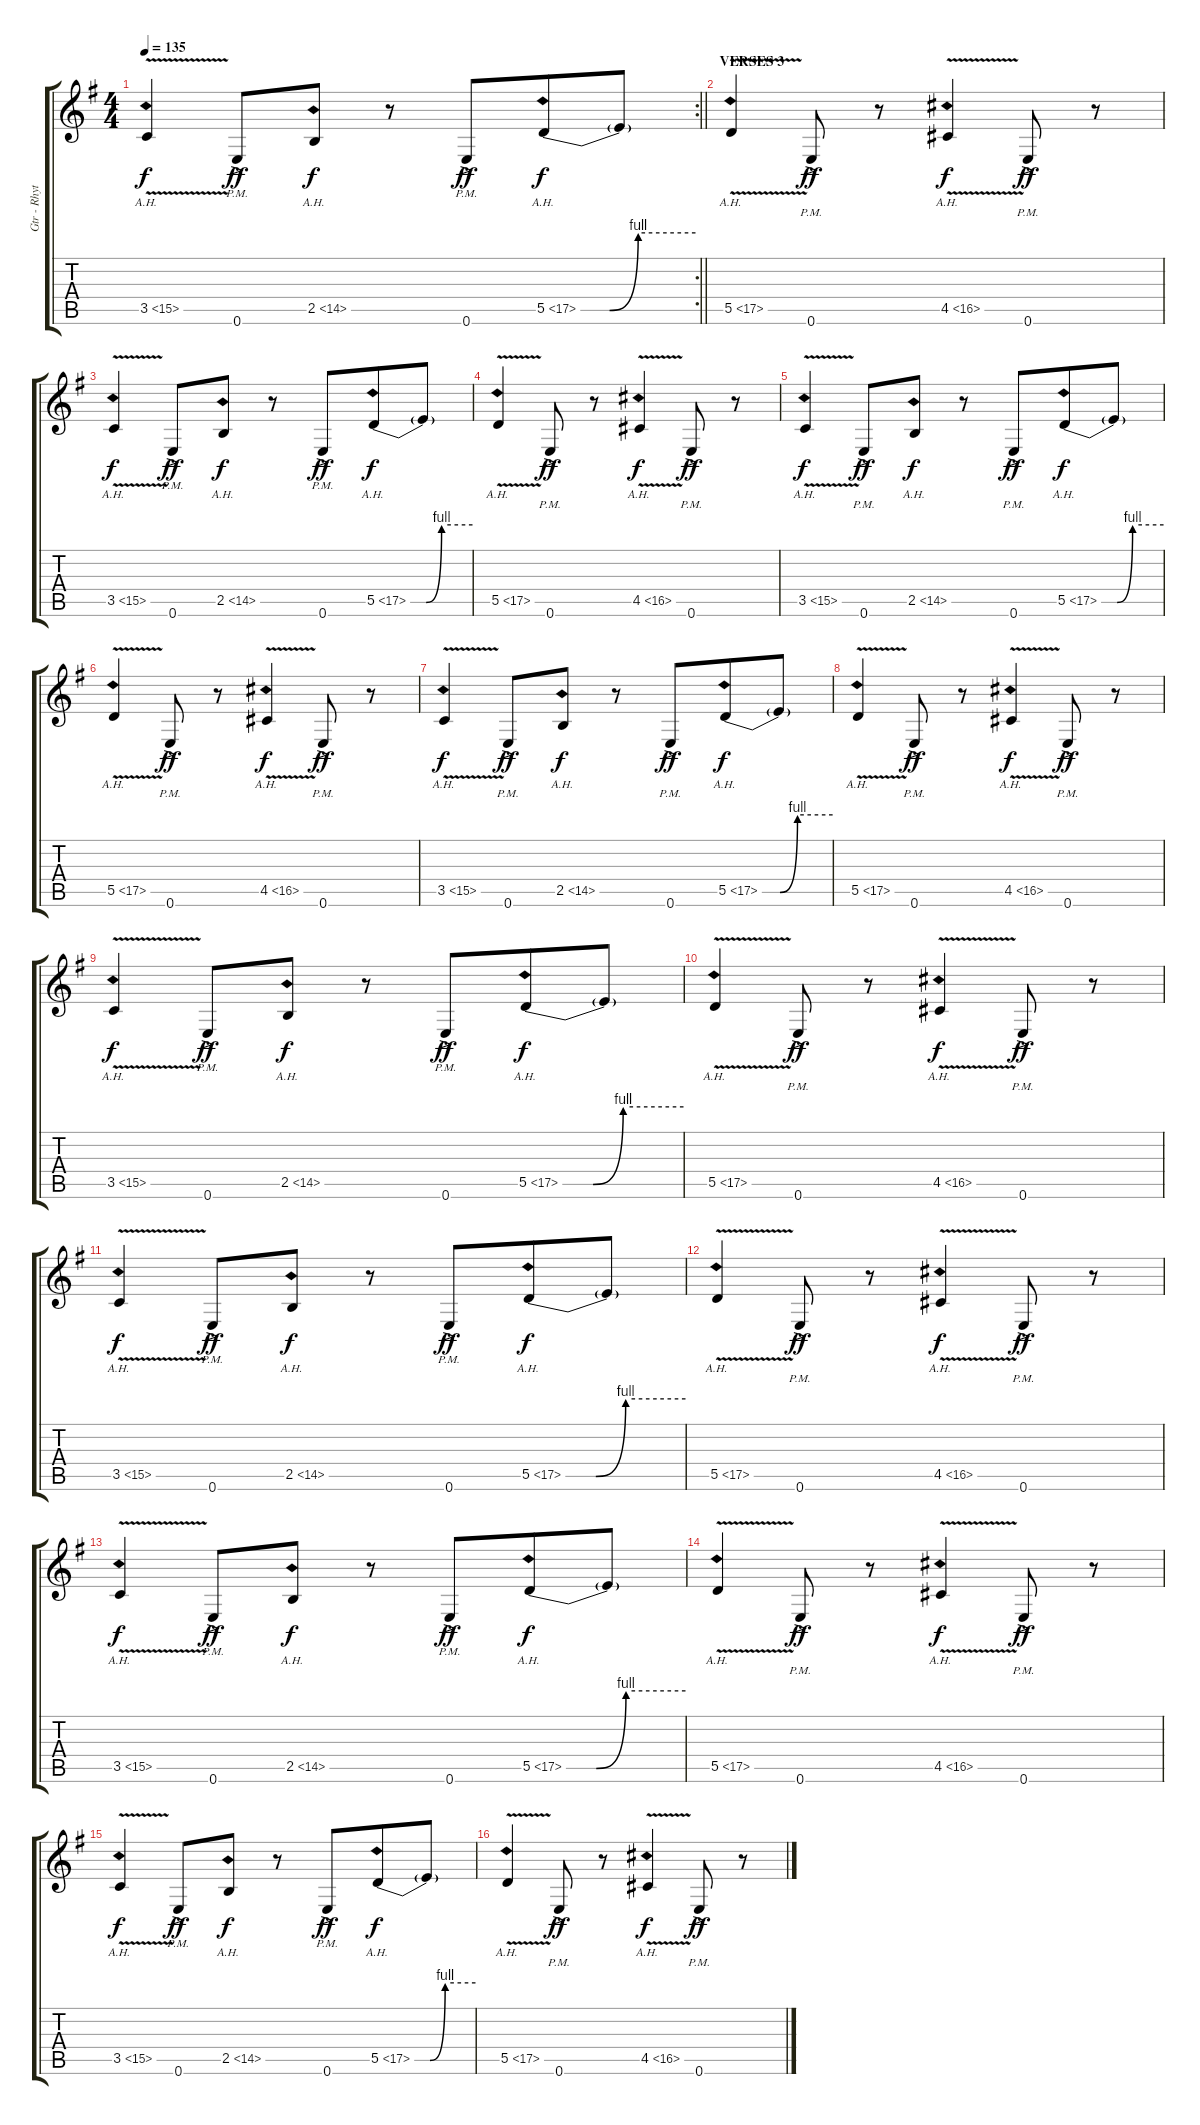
\track ("Gtr - Rhythm" "Gtr - Rhyt") {instrument overdrivenguitar}
\staff {score tabs}
\tuning (E4 B3 G3 D3 A2 E2) {hide}
\rc 2
\ts (4 4)
\tempo 135
\clef g2
\barLineRight lightlight
\ks eminor
3.5{ah 12 v}.4{dy f} 0.6{ac pm}.8{dy ff} 2.5{ah 12}.8{dy f} r.8 0.6{ac pm}.8{dy ff beam merge} 5.5{be (custom 0 0 15 0 30 4 60 4) ah 12}.8{dy f} 5.5{t}.8 |
\section ("" "VERSES 3")
5.5{ah 12 v}.4 0.6{ac pm}.8{dy ff} r.8 4.5{ah 12 v}.4{dy f} 0.6{ac pm}.8{dy ff} r.8 |
3.5{ah 12 v}.4{dy f} 0.6{ac pm}.8{dy ff} 2.5{ah 12}.8{dy f} r.8 0.6{ac pm}.8{dy ff beam merge} 5.5{be (custom 0 0 15 0 30 4 60 4) ah 12}.8{dy f} 5.5{t}.8 |
5.5{ah 12 v}.4 0.6{ac pm}.8{dy ff} r.8 4.5{ah 12 v}.4{dy f} 0.6{ac pm}.8{dy ff} r.8 |
3.5{ah 12 v}.4{dy f} 0.6{ac pm}.8{dy ff} 2.5{ah 12}.8{dy f} r.8 0.6{ac pm}.8{dy ff beam merge} 5.5{be (custom 0 0 15 0 30 4 60 4) ah 12}.8{dy f} 5.5{t}.8 |
5.5{ah 12 v}.4 0.6{ac pm}.8{dy ff} r.8 4.5{ah 12 v}.4{dy f} 0.6{ac pm}.8{dy ff} r.8 |
3.5{ah 12 v}.4{dy f} 0.6{ac pm}.8{dy ff} 2.5{ah 12}.8{dy f} r.8 0.6{ac pm}.8{dy ff beam merge} 5.5{be (custom 0 0 15 0 30 4 60 4) ah 12}.8{dy f} 5.5{t}.8 |
5.5{ah 12 v}.4 0.6{ac pm}.8{dy ff} r.8 4.5{ah 12 v}.4{dy f} 0.6{ac pm}.8{dy ff} r.8 |
3.5{ah 12 v}.4{dy f} 0.6{ac pm}.8{dy ff} 2.5{ah 12}.8{dy f} r.8 0.6{ac pm}.8{dy ff beam merge} 5.5{be (custom 0 0 15 0 30 4 60 4) ah 12}.8{dy f} 5.5{t}.8 |
5.5{ah 12 v}.4 0.6{ac pm}.8{dy ff} r.8 4.5{ah 12 v}.4{dy f} 0.6{ac pm}.8{dy ff} r.8 |
3.5{ah 12 v}.4{dy f} 0.6{ac pm}.8{dy ff} 2.5{ah 12}.8{dy f} r.8 0.6{ac pm}.8{dy ff beam merge} 5.5{be (custom 0 0 15 0 30 4 60 4) ah 12}.8{dy f} 5.5{t}.8 |
5.5{ah 12 v}.4 0.6{ac pm}.8{dy ff} r.8 4.5{ah 12 v}.4{dy f} 0.6{ac pm}.8{dy ff} r.8 |
3.5{ah 12 v}.4{dy f} 0.6{ac pm}.8{dy ff} 2.5{ah 12}.8{dy f} r.8 0.6{ac pm}.8{dy ff beam merge} 5.5{be (custom 0 0 15 0 30 4 60 4) ah 12}.8{dy f} 5.5{t}.8 |
5.5{ah 12 v}.4 0.6{ac pm}.8{dy ff} r.8 4.5{ah 12 v}.4{dy f} 0.6{ac pm}.8{dy ff} r.8 |
3.5{ah 12 v}.4{dy f} 0.6{ac pm}.8{dy ff} 2.5{ah 12}.8{dy f} r.8 0.6{ac pm}.8{dy ff beam merge} 5.5{be (custom 0 0 15 0 30 4 60 4) ah 12}.8{dy f} 5.5{t}.8 |
5.5{ah 12 v}.4 0.6{ac pm}.8{dy ff} r.8 4.5{ah 12 v}.4{dy f} 0.6{ac pm}.8{dy ff} r.8
